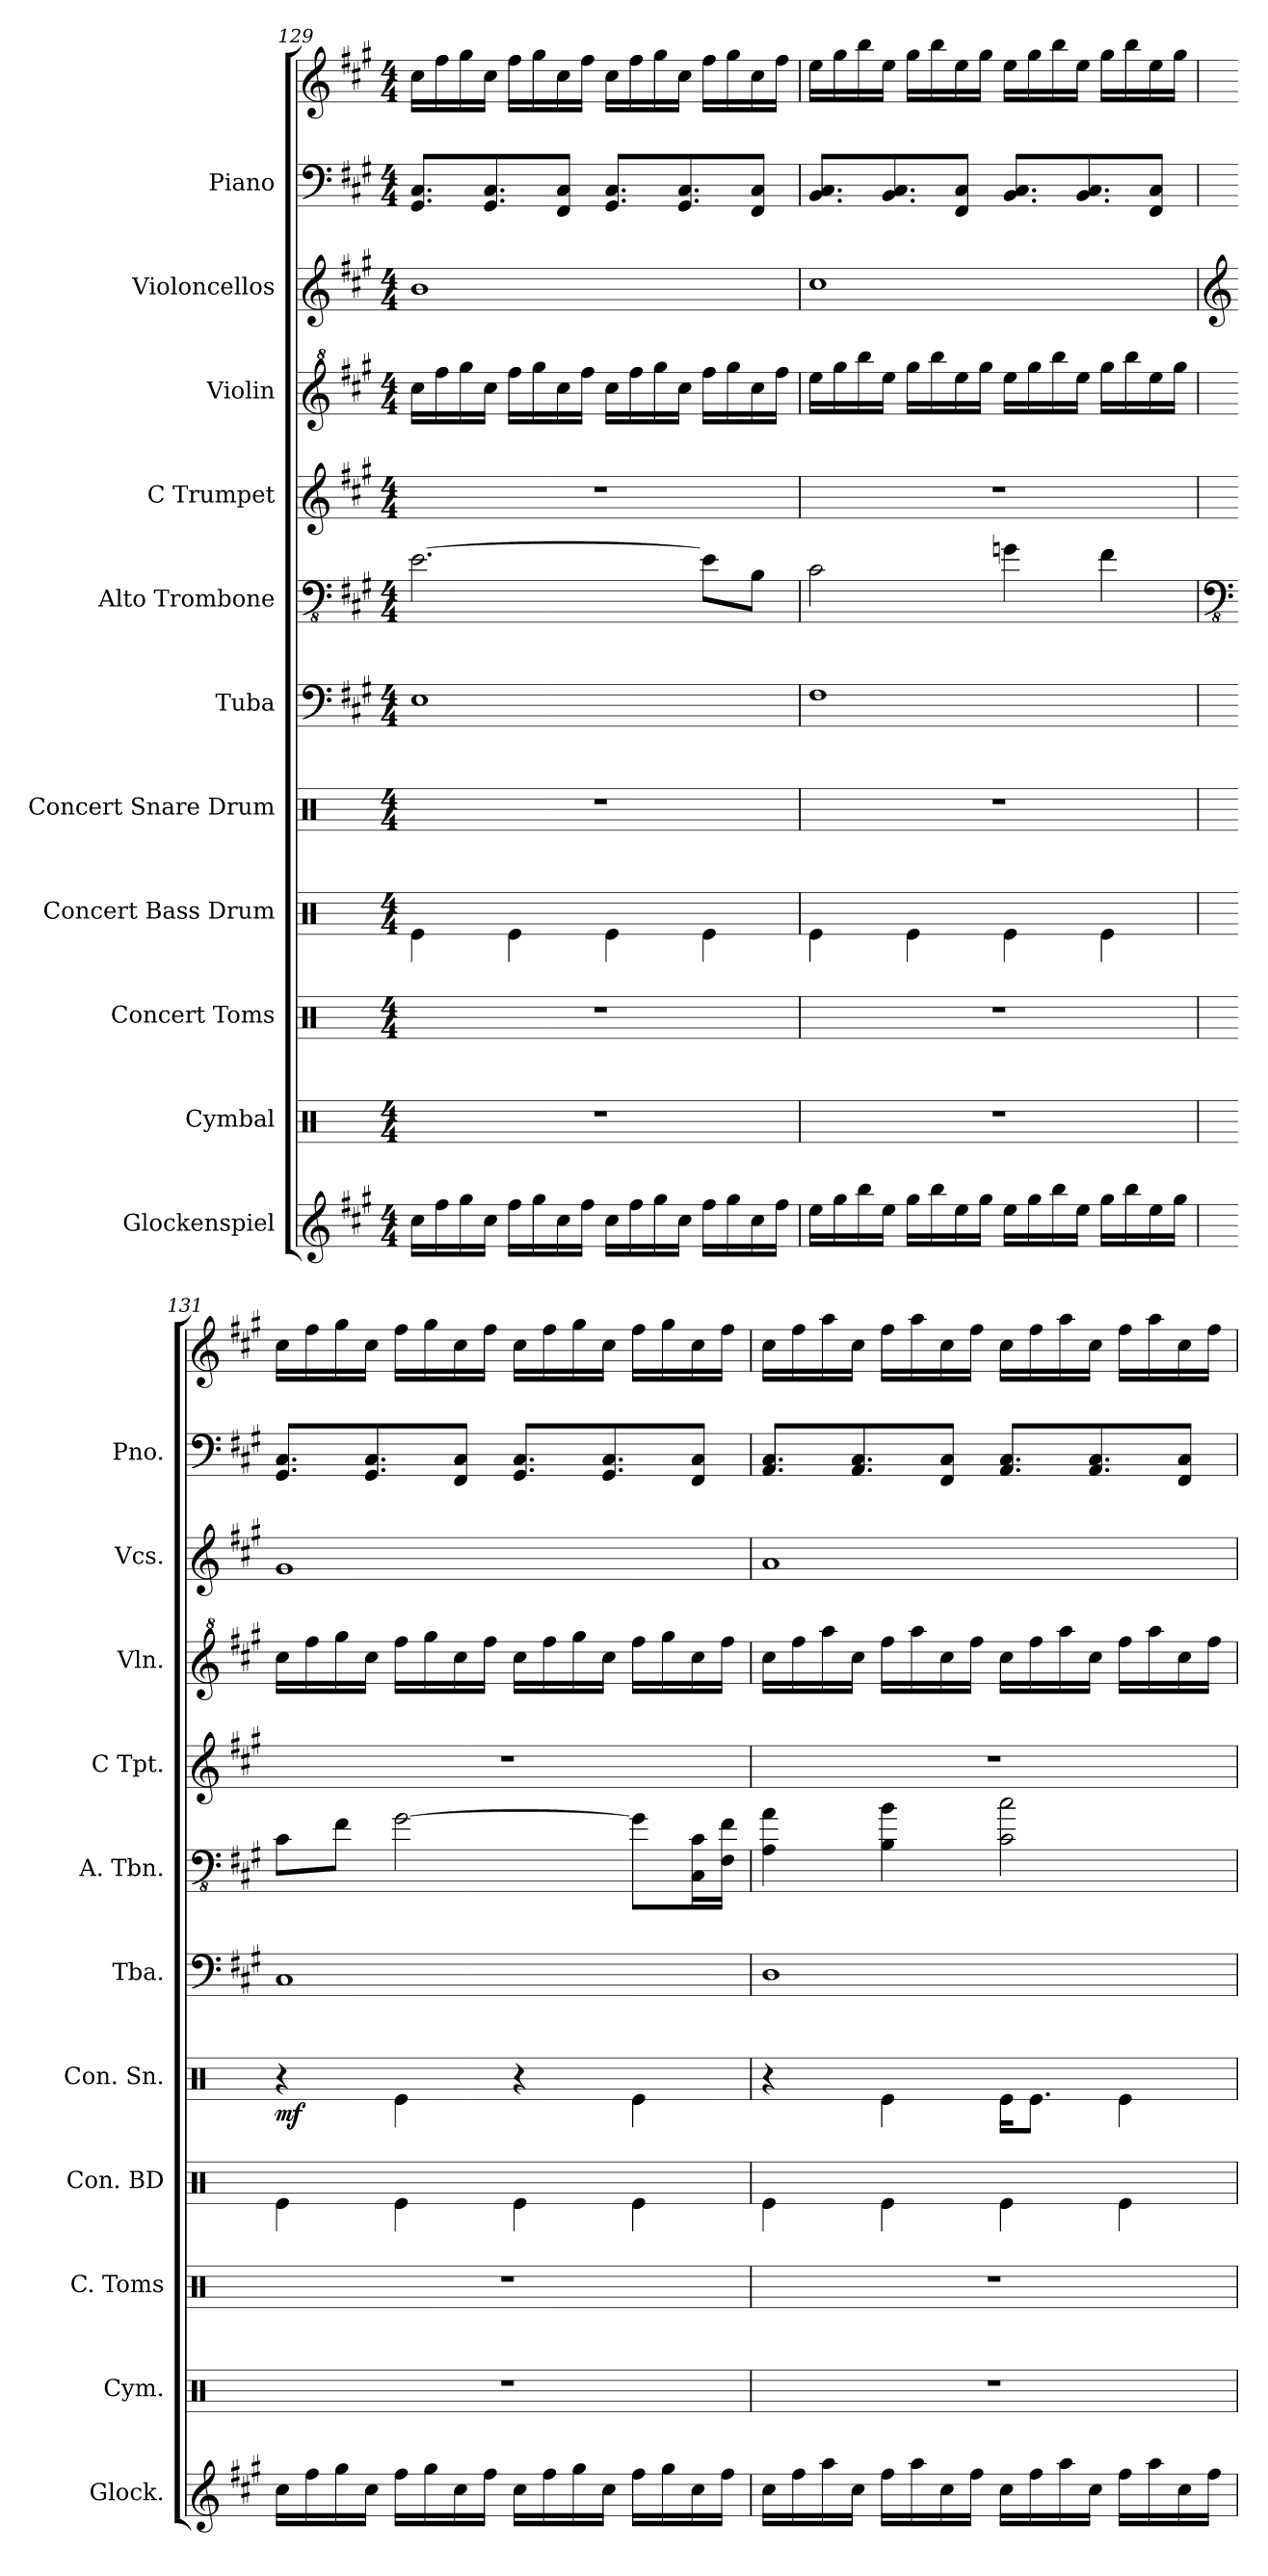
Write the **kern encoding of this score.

**kern	**kern	**kern	**kern	**kern	**dynam	**kern	**kern	**kern	**kern	**kern	**kern	**kern
*part11	*part10	*part9	*part8	*part7	*part7	*part6	*part5	*part4	*part3	*part2	*part1	*part1
*staff12	*staff11	*staff10	*staff9	*staff8	*staff8	*staff7	*staff6	*staff5	*staff4	*staff3	*staff2	*staff1
*I"Glockenspiel	*I"Cymbal	*I"Concert Toms	*I"Concert Bass Drum	*I"Concert Snare Drum	*	*I"Tuba	*I"Alto Trombone	*I"C Trumpet	*I"Violin	*I"Violoncellos	*I"Piano	*
*I'Glock.	*I'Cym.	*I'C. Toms	*I'Con. BD	*I'Con. Sn.	*	*I'Tba.	*I'A. Tbn.	*I'C Tpt.	*I'Vln.	*I'Vcs.	*I'Pno.	*
!!LO:PB:g=z
*clefG2	*clefX	*clefX	*clefX	*clefX	*	*clefF4	*clefFv4	*clefG2	*clefG^2	*clefG2	*clefF4	*clefG2
*ITrd-14c-24	*	*	*	*	*	*	*	*	*	*	*	*
*k[f#c#g#]	*k[]	*k[]	*k[]	*k[]	*	*k[f#c#g#]	*k[f#c#g#]	*k[f#c#g#]	*k[f#c#g#]	*k[f#c#g#]	*k[f#c#g#]	*k[f#c#g#]
*M4/4	*M4/4	*M4/4	*M4/4	*M4/4	*	*M4/4	*M4/4	*M4/4	*M4/4	*M4/4	*M4/4	*M4/4
=129	=129	=129	=129	=129	=129	=129	=129	=129	=129	=129	=129	=129
16cccc#\LL	1r	1r	4Re\	1r	.	1E	[2.E\	1r	16ccc#\LL	1b	8.GG#/ 8.C#/L	16cc#\LL
16ffff#\	.	.	.	.	.	.	.	.	16fff#\	.	.	16ff#\
16gggg#\	.	.	.	.	.	.	.	.	16ggg#\	.	.	16gg#\
16cccc#\JJ	.	.	.	.	.	.	.	.	16ccc#\JJ	.	8.GG#/ 8.C#/	16cc#\JJ
16ffff#\LL	.	.	4Re\	.	.	.	.	.	16fff#\LL	.	.	16ff#\LL
16gggg#\	.	.	.	.	.	.	.	.	16ggg#\	.	.	16gg#\
16cccc#\	.	.	.	.	.	.	.	.	16ccc#\	.	8FF#/ 8C#/J	16cc#\
16ffff#\JJ	.	.	.	.	.	.	.	.	16fff#\JJ	.	.	16ff#\JJ
16cccc#\LL	.	.	4Re\	.	.	.	.	.	16ccc#\LL	.	8.GG#/ 8.C#/L	16cc#\LL
16ffff#\	.	.	.	.	.	.	.	.	16fff#\	.	.	16ff#\
16gggg#\	.	.	.	.	.	.	.	.	16ggg#\	.	.	16gg#\
16cccc#\JJ	.	.	.	.	.	.	.	.	16ccc#\JJ	.	8.GG#/ 8.C#/	16cc#\JJ
16ffff#\LL	.	.	4Re\	.	.	.	8E\L]	.	16fff#\LL	.	.	16ff#\LL
16gggg#\	.	.	.	.	.	.	.	.	16ggg#\	.	.	16gg#\
16cccc#\	.	.	.	.	.	.	8BB\J	.	16ccc#\	.	8FF#/ 8C#/J	16cc#\
16ffff#\JJ	.	.	.	.	.	.	.	.	16fff#\JJ	.	.	16ff#\JJ
=130	=130	=130	=130	=130	=130	=130	=130	=130	=130	=130	=130	=130
16eeee\LL	1r	1r	4Re\	1r	.	1F#	2C#\	1r	16eee\LL	1cc#	8.BB/ 8.C#/L	16ee\LL
16gggg#\	.	.	.	.	.	.	.	.	16ggg#\	.	.	16gg#\
16bbbb\	.	.	.	.	.	.	.	.	16bbb\	.	.	16bb\
16eeee\JJ	.	.	.	.	.	.	.	.	16eee\JJ	.	8.BB/ 8.C#/	16ee\JJ
16gggg#\LL	.	.	4Re\	.	.	.	.	.	16ggg#\LL	.	.	16gg#\LL
16bbbb\	.	.	.	.	.	.	.	.	16bbb\	.	.	16bb\
16eeee\	.	.	.	.	.	.	.	.	16eee\	.	8FF#/ 8C#/J	16ee\
16gggg#\JJ	.	.	.	.	.	.	.	.	16ggg#\JJ	.	.	16gg#\JJ
16eeee\LL	.	.	4Re\	.	.	.	4Gn\	.	16eee\LL	.	8.BB/ 8.C#/L	16ee\LL
16gggg#\	.	.	.	.	.	.	.	.	16ggg#\	.	.	16gg#\
16bbbb\	.	.	.	.	.	.	.	.	16bbb\	.	.	16bb\
16eeee\JJ	.	.	.	.	.	.	.	.	16eee\JJ	.	8.BB/ 8.C#/	16ee\JJ
16gggg#\LL	.	.	4Re\	.	.	.	4F#\	.	16ggg#\LL	.	.	16gg#\LL
16bbbb\	.	.	.	.	.	.	.	.	16bbb\	.	.	16bb\
16eeee\	.	.	.	.	.	.	.	.	16eee\	.	8FF#/ 8C#/J	16ee\
16gggg#\JJ	.	.	.	.	.	.	.	.	16ggg#\JJ	.	.	16gg#\JJ
!!LO:PB:g=z
=131	=131	=131	=131	=131	=131	=131	=131	=131	=131	=131	=131	=131
*	*	*	*	*	*	*	*clefFv4	*	*	*clefG2	*	*
!	!	!	!	!	!LO:DY:b	!	!	!	!	!	!	!
16cccc#\LL	1r	1r	4Re\	4r	mf	1C#	8C#\L	1r	16ccc#\LL	1g#	8.GG#/ 8.C#/L	16cc#\LL
16ffff#\	.	.	.	.	.	.	.	.	16fff#\	.	.	16ff#\
16gggg#\	.	.	.	.	.	.	8F#\J	.	16ggg#\	.	.	16gg#\
16cccc#\JJ	.	.	.	.	.	.	.	.	16ccc#\JJ	.	8.GG#/ 8.C#/	16cc#\JJ
16ffff#\LL	.	.	4Re\	4Re\	.	.	[2G#\	.	16fff#\LL	.	.	16ff#\LL
16gggg#\	.	.	.	.	.	.	.	.	16ggg#\	.	.	16gg#\
16cccc#\	.	.	.	.	.	.	.	.	16ccc#\	.	8FF#/ 8C#/J	16cc#\
16ffff#\JJ	.	.	.	.	.	.	.	.	16fff#\JJ	.	.	16ff#\JJ
16cccc#\LL	.	.	4Re\	4r	.	.	.	.	16ccc#\LL	.	8.GG#/ 8.C#/L	16cc#\LL
16ffff#\	.	.	.	.	.	.	.	.	16fff#\	.	.	16ff#\
16gggg#\	.	.	.	.	.	.	.	.	16ggg#\	.	.	16gg#\
16cccc#\JJ	.	.	.	.	.	.	.	.	16ccc#\JJ	.	8.GG#/ 8.C#/	16cc#\JJ
16ffff#\LL	.	.	4Re\	4Re\	.	.	8G#\L]	.	16fff#\LL	.	.	16ff#\LL
16gggg#\	.	.	.	.	.	.	.	.	16ggg#\	.	.	16gg#\
16cccc#\	.	.	.	.	.	.	16CC#\ 16C#\L	.	16ccc#\	.	8FF#/ 8C#/J	16cc#\
16ffff#\JJ	.	.	.	.	.	.	16FF#\ 16F#\JJ	.	16fff#\JJ	.	.	16ff#\JJ
=132	=132	=132	=132	=132	=132	=132	=132	=132	=132	=132	=132	=132
16cccc#\LL	1r	1r	4Re\	4r	.	1D	4AA\ 4A\	1r	16ccc#\LL	1a	8.AA/ 8.C#/L	16cc#\LL
16ffff#\	.	.	.	.	.	.	.	.	16fff#\	.	.	16ff#\
16aaaa\	.	.	.	.	.	.	.	.	16aaa\	.	.	16aa\
16cccc#\JJ	.	.	.	.	.	.	.	.	16ccc#\JJ	.	8.AA/ 8.C#/	16cc#\JJ
16ffff#\LL	.	.	4Re\	4Re\	.	.	4BB\ 4B\	.	16fff#\LL	.	.	16ff#\LL
16aaaa\	.	.	.	.	.	.	.	.	16aaa\	.	.	16aa\
16cccc#\	.	.	.	.	.	.	.	.	16ccc#\	.	8FF#/ 8C#/J	16cc#\
16ffff#\JJ	.	.	.	.	.	.	.	.	16fff#\JJ	.	.	16ff#\JJ
16cccc#\LL	.	.	4Re\	16Re\KL	.	.	2C#\ 2c#\	.	16ccc#\LL	.	8.AA/ 8.C#/L	16cc#\LL
16ffff#\	.	.	.	8.Re\J	.	.	.	.	16fff#\	.	.	16ff#\
16aaaa\	.	.	.	.	.	.	.	.	16aaa\	.	.	16aa\
16cccc#\JJ	.	.	.	.	.	.	.	.	16ccc#\JJ	.	8.AA/ 8.C#/	16cc#\JJ
16ffff#\LL	.	.	4Re\	4Re\	.	.	.	.	16fff#\LL	.	.	16ff#\LL
16aaaa\	.	.	.	.	.	.	.	.	16aaa\	.	.	16aa\
16cccc#\	.	.	.	.	.	.	.	.	16ccc#\	.	8FF#/ 8C#/J	16cc#\
16ffff#\JJ	.	.	.	.	.	.	.	.	16fff#\JJ	.	.	16ff#\JJ
=	=	=	=	=	=	=	=	=	=	=	=	=
*-	*-	*-	*-	*-	*-	*-	*-	*-	*-	*-	*-	*-
